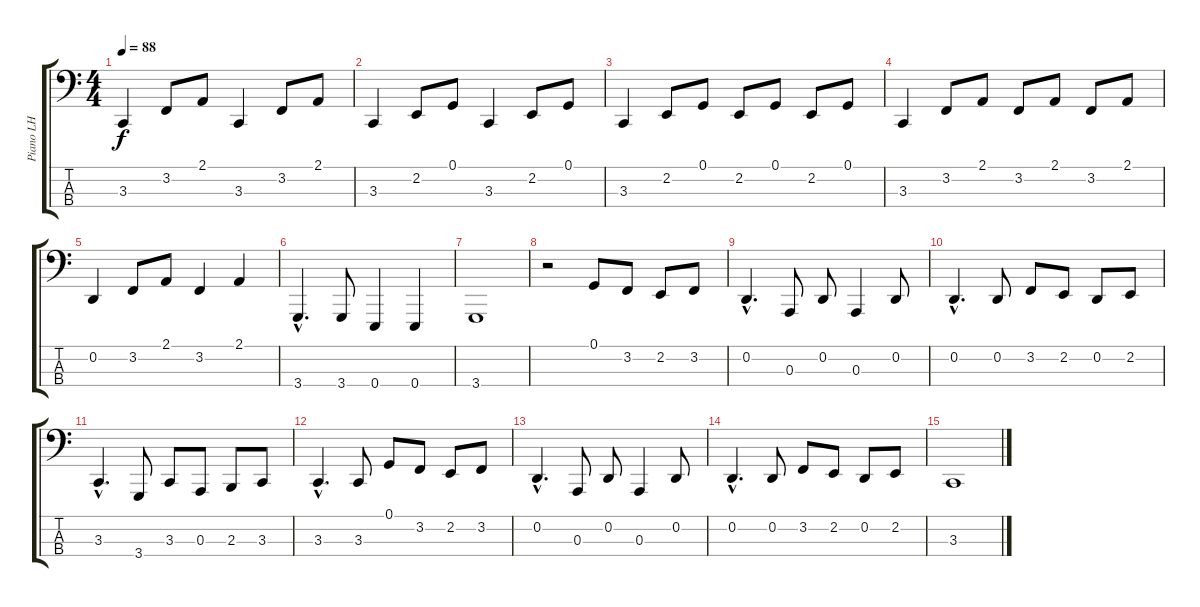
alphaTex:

\track ("Piano LH" "Piano LH") {instrument acousticgrandpiano}
\staff {score tabs}
\tuning (G2 D2 A1 E1) {hide}
\ts (4 4)
\tempo 88
\clef f4
\ks c
3.3.4{dy f} 3.2.8 2.1.8 3.3.4 3.2.8 2.1.8 |
3.3.4 2.2.8 0.1.8 3.3.4 2.2.8 0.1.8 |
3.3.4 2.2.8 0.1.8 2.2.8 0.1.8 2.2.8 0.1.8 |
3.3.4 3.2.8 2.1.8 3.2.8 2.1.8 3.2.8 2.1.8 |
0.2.4 3.2.8 2.1.8 3.2.4 2.1.4 |
3.4{hac}.4{d} 3.4.8 0.4.4 0.4.4 |
3.4.1 |
r.2 0.1.8 3.2.8 2.2.8 3.2.8 |
0.2{hac}.4{d} 0.3.8 0.2.8 0.3.4 0.2.8 |
0.2{hac}.4{d} 0.2.8 3.2.8 2.2.8 0.2.8 2.2.8 |
3.3{hac}.4{d} 3.4.8 3.3.8 0.3.8 2.3.8 3.3.8 |
3.3{hac}.4{d} 3.3.8 0.1.8 3.2.8 2.2.8 3.2.8 |
0.2{hac}.4{d} 0.3.8 0.2.8 0.3.4 0.2.8 |
0.2{hac}.4{d} 0.2.8 3.2.8 2.2.8 0.2.8 2.2.8 |
3.3.1
